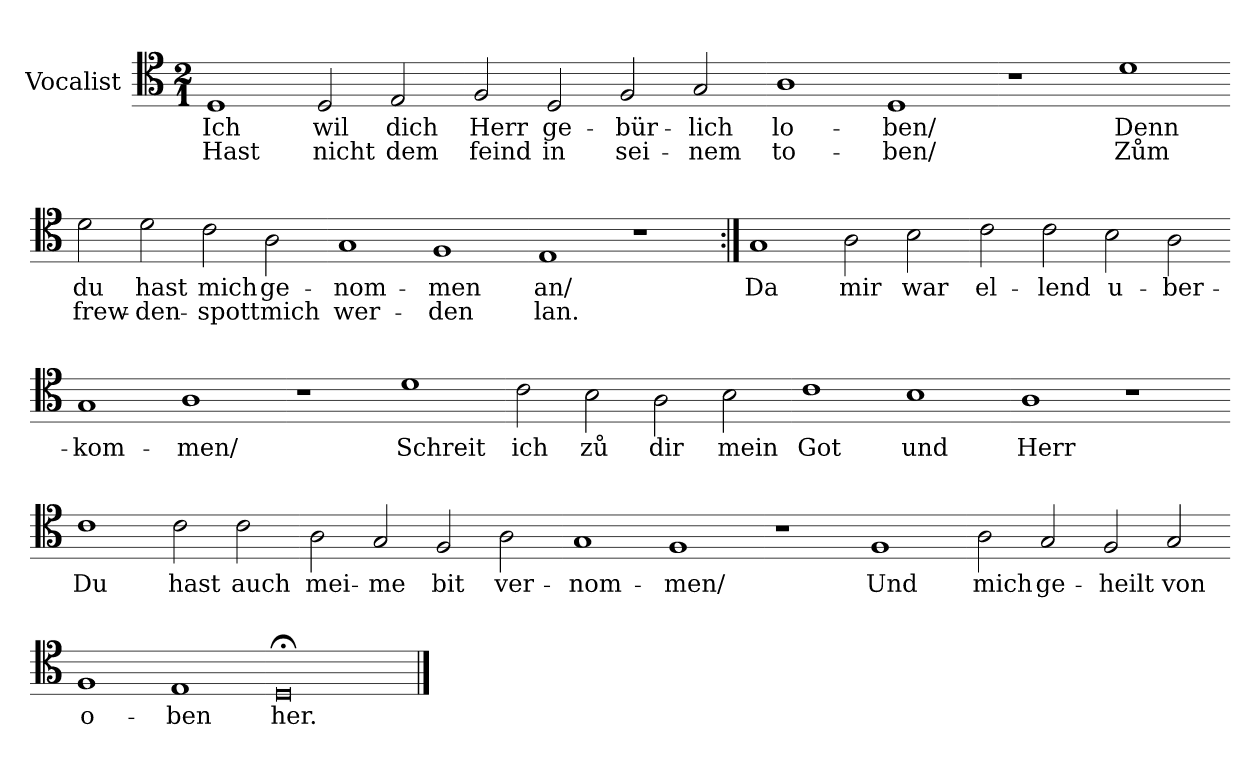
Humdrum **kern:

**kern	**text	**text
*part1	*part1	*part1
*staff1	*staff1	*staff1
*I"Vocalist	*	*
*clefC4	*	*
*k[]	*	*
*M2/1	*	*
*MM180	*	*
=	=	=
1D	Ich	Hast
2D	wil	nicht
2E	dich	dem
=-	=-	=-
2F	Herr	feind
2D	ge-	in
2F	-bür-	sei-
2G	-lich	-nem
=-	=-	=-
1A	lo-	to-
1D	-ben/	-ben/
=-	=-	=-
1r	.	.
1d	Denn	Zům
=-	=-	=-
2d	du	frew-
2d	hast	-den-
2c	mich	-spott
2A	ge-	mich
=-	=-	=-
1G	-nom-	wer-
1F	-men	-den
=-	=-	=-
1E	an/	lan.
1r	.	.
=:|!	=:|!	=:|!
1G	Da	.
2A	mir	.
2B	war	.
=-	=-	=-
2c	el-	.
2c	-lend	.
2B	u-	.
2A	-ber-	.
=-	=-	=-
1G	-kom-	.
1A	-men/	.
=-	=-	=-
1r	.	.
1d	Schreit	.
=-	=-	=-
2c	ich	.
2B	zů	.
2A	dir	.
2B	mein	.
=-	=-	=-
1c	Got	.
1B	und	.
=-	=-	=-
1A	Herr	.
1r	.	.
=-	=-	=-
1c	Du	.
2c	hast	.
2c	auch	.
=-	=-	=-
2A	mei-	.
2G	-me	.
2F	bit	.
2A	ver-	.
=-	=-	=-
1G	-nom-	.
1F	-men/	.
=-	=-	=-
1r	.	.
1F	Und	.
=-	=-	=-
2A	mich	.
2G	ge-	.
2F	-heilt	.
2G	von	.
=-	=-	=-
1F	o-	.
1E	-ben	.
=-	=-	=-
0D;<	her.	.
==	==	==
*-	*-	*-
